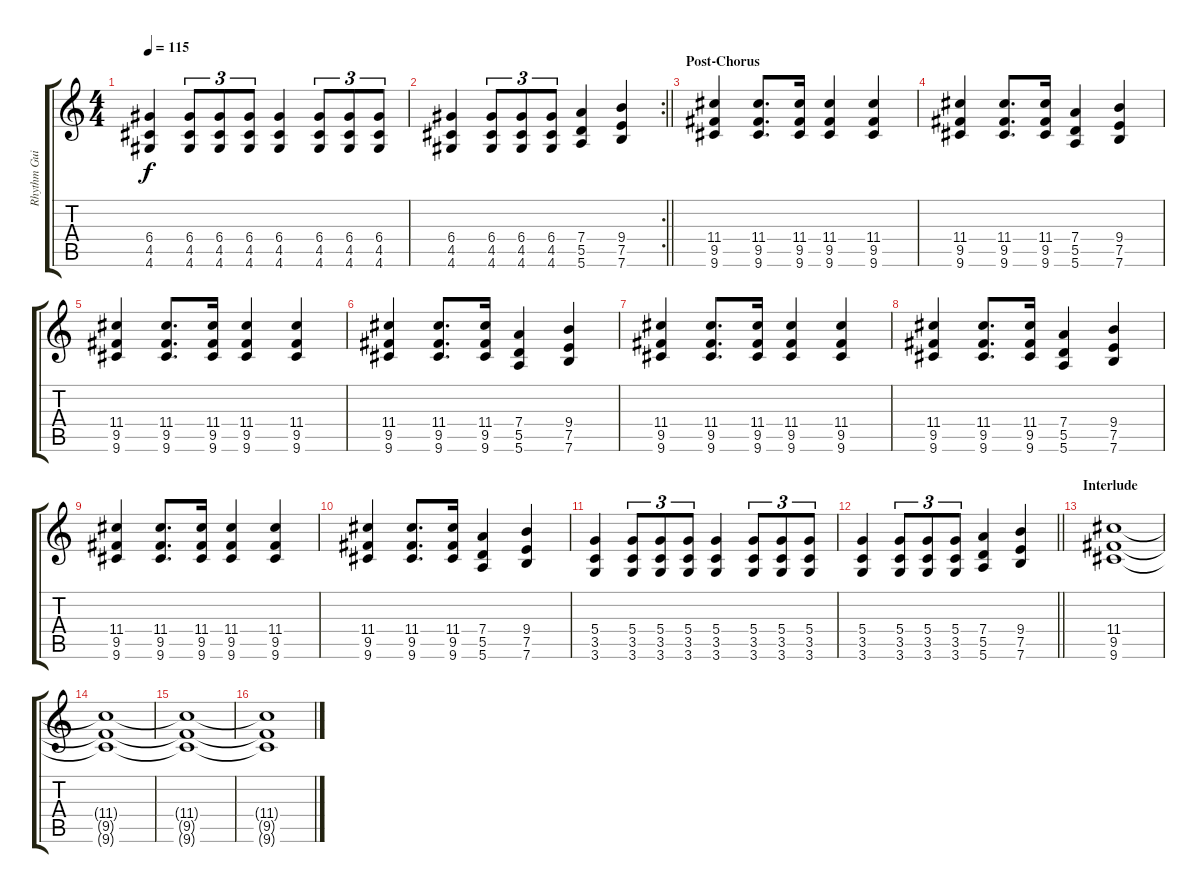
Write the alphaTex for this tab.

\track ("Rhythm Guitar" "Rhythm Gui") {instrument distortionguitar}
\staff {score tabs}
\tuning (E4 B3 G3 D3 A2 E2) {hide}
\ts (4 4)
\tempo 115
\clef g2
\ks c
(6.4 4.5 4.6).4{dy f} (6.4 4.5 4.6).8{tu (3 2)} (6.4 4.5 4.6).8{tu (3 2)} (6.4 4.5 4.6).8{tu (3 2)} (6.4 4.5 4.6).4 (6.4 4.5 4.6).8{tu (3 2)} (6.4 4.5 4.6).8{tu (3 2)} (6.4 4.5 4.6).8{tu (3 2)} |
\rc 2
\barLineRight lightlight
(6.4 4.5 4.6).4 (6.4 4.5 4.6).8{tu (3 2)} (6.4 4.5 4.6).8{tu (3 2)} (6.4 4.5 4.6).8{tu (3 2)} (7.4 5.5 5.6).4 (9.4 7.5 7.6).4 |
\section ("" "Post-Chorus")
(11.4 9.5 9.6).4 (11.4 9.5 9.6).8{d} (11.4 9.5 9.6).16 (11.4 9.5 9.6).4 (11.4 9.5 9.6).4 |
(11.4 9.5 9.6).4 (11.4 9.5 9.6).8{d} (11.4 9.5 9.6).16 (7.4 5.5 5.6).4 (9.4 7.5 7.6).4 |
(11.4 9.5 9.6).4 (11.4 9.5 9.6).8{d} (11.4 9.5 9.6).16 (11.4 9.5 9.6).4 (11.4 9.5 9.6).4 |
(11.4 9.5 9.6).4 (11.4 9.5 9.6).8{d} (11.4 9.5 9.6).16 (7.4 5.5 5.6).4 (9.4 7.5 7.6).4 |
(11.4 9.5 9.6).4 (11.4 9.5 9.6).8{d} (11.4 9.5 9.6).16 (11.4 9.5 9.6).4 (11.4 9.5 9.6).4 |
(11.4 9.5 9.6).4 (11.4 9.5 9.6).8{d} (11.4 9.5 9.6).16 (7.4 5.5 5.6).4 (9.4 7.5 7.6).4 |
(11.4 9.5 9.6).4 (11.4 9.5 9.6).8{d} (11.4 9.5 9.6).16 (11.4 9.5 9.6).4 (11.4 9.5 9.6).4 |
(11.4 9.5 9.6).4 (11.4 9.5 9.6).8{d} (11.4 9.5 9.6).16 (7.4 5.5 5.6).4 (9.4 7.5 7.6).4 |
(5.4 3.5 3.6).4 (5.4 3.5 3.6).8{tu (3 2)} (5.4 3.5 3.6).8{tu (3 2)} (5.4 3.5 3.6).8{tu (3 2)} (5.4 3.5 3.6).4 (5.4 3.5 3.6).8{tu (3 2)} (5.4 3.5 3.6).8{tu (3 2)} (5.4 3.5 3.6).8{tu (3 2)} |
\barLineRight lightlight
(5.4 3.5 3.6).4 (5.4 3.5 3.6).8{tu (3 2)} (5.4 3.5 3.6).8{tu (3 2)} (5.4 3.5 3.6).8{tu (3 2)} (7.4 5.5 5.6).4 (9.4 7.5 7.6).4 |
\section ("" "Interlude")
(11.4 9.5 9.6).1{volume 0} |
(11.4{t} 9.5{t} 9.6{t}).1 |
(11.4{t} 9.5{t} 9.6{t}).1 |
(11.4{t} 9.5{t} 9.6{t}).1
